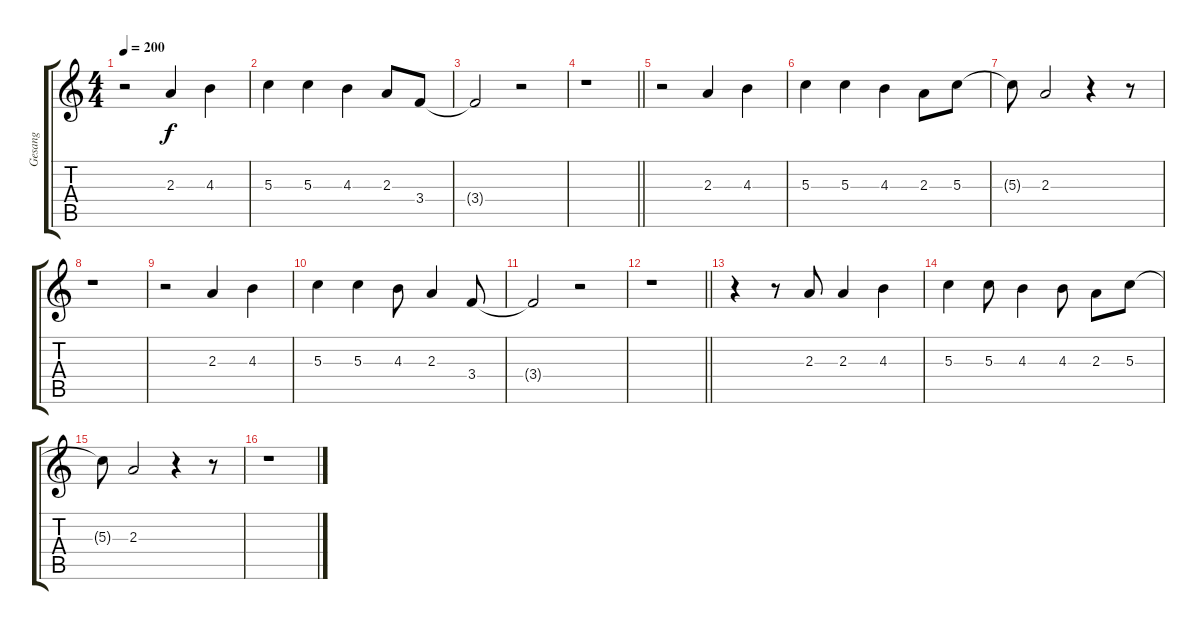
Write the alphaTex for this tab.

\track ("Gesang" "Gesang") {instrument acousticguitarsteel}
\staff {score tabs}
\tuning (E4 B3 G3 D3 A2 E2) {hide}
\ts (4 4)
\tempo 200
\clef g2
\ks c
r.2{dy f} 2.3.4 4.3.4 |
5.3.4 5.3.4 4.3.4 2.3.8 3.4.8 |
3.4{t}.2 r.2 |
\barLineRight lightlight
r.1 |
r.2 2.3.4 4.3.4 |
5.3.4 5.3.4 4.3.4 2.3.8 5.3.8 |
5.3{t}.8 2.3.2 r.4 r.8 |
r.1 |
r.2 2.3.4 4.3.4 |
5.3.4 5.3.4 4.3.8 2.3.4 3.4.8 |
3.4{t}.2 r.2 |
\barLineRight lightlight
r.1 |
r.4 r.8 2.3.8 2.3.4 4.3.4 |
5.3.4 5.3.8 4.3.4 4.3.8 2.3.8 5.3.8 |
5.3{t}.8 2.3.2 r.4 r.8 |
r.1
